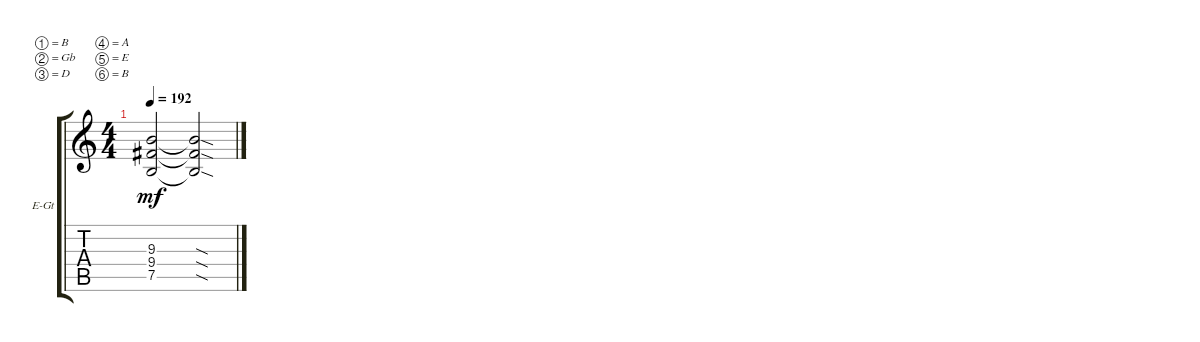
\bracketExtendMode groupsimilarinstruments
\firstSystemTrackNameOrientation horizontal
\otherSystemsTrackNameOrientation horizontal
\track ("Electric Guitar 1" "E-Gt") {instrument distortionguitar}
\staff {score tabs}
\tuning (B3 Gb3 D3 A2 E2 B1)
\ts (4 4)
\tempo 192
\clef g2
\ks c
(7.5 9.4 9.3).2{dy mf} (7.5{sod t} 9.4{sod t} 9.3{sod t}).2
